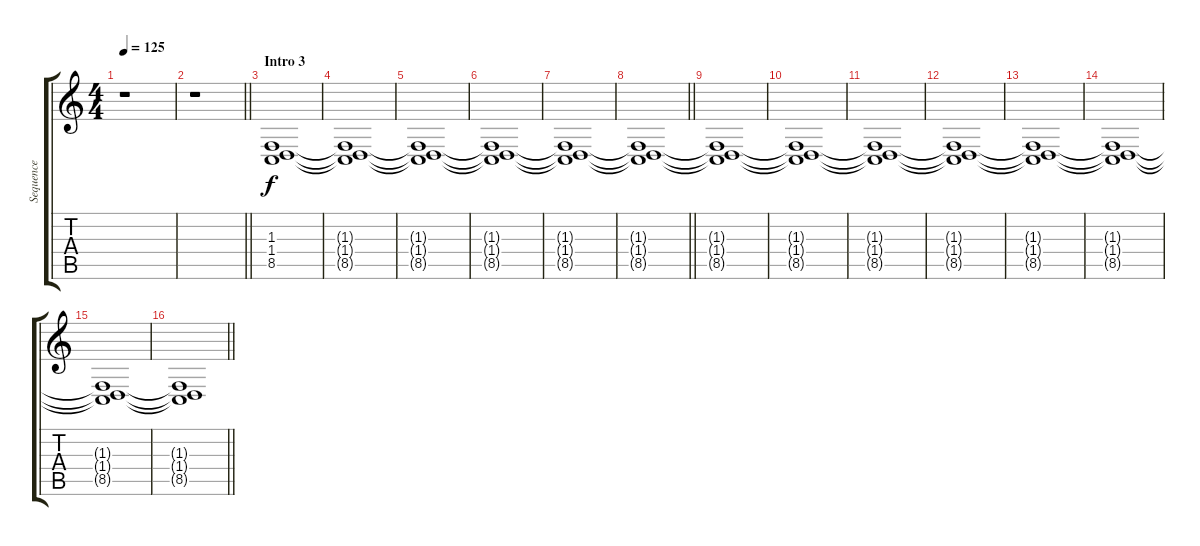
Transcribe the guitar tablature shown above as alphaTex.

\track ("Sequence" "Sequence") {instrument pad8sweep}
\staff {score tabs}
\tuning (Db4 Ab3 E3 B2 Gb2 B1) {hide}
\ts (4 4)
\tempo 125
\clef g2
\ks c
r.1{dy f} |
\barLineRight lightlight
r.1 |
\section ("" "Intro 3")
(1.3 1.4 8.5).1{volume 13} |
(1.3{t} 1.4{t} 8.5{t}).1 |
(1.3{t} 1.4{t} 8.5{t}).1 |
(1.3{t} 1.4{t} 8.5{t}).1 |
(1.3{t} 1.4{t} 8.5{t}).1 |
\barLineRight lightlight
(1.3{t} 1.4{t} 8.5{t}).1 |
(1.3{t} 1.4{t} 8.5{t}).1 |
(1.3{t} 1.4{t} 8.5{t}).1 |
(1.3{t} 1.4{t} 8.5{t}).1 |
(1.3{t} 1.4{t} 8.5{t}).1 |
(1.3{t} 1.4{t} 8.5{t}).1 |
(1.3{t} 1.4{t} 8.5{t}).1 |
(1.3{t} 1.4{t} 8.5{t}).1 |
\barLineRight lightlight
(1.3{t} 1.4{t} 8.5{t}).1
